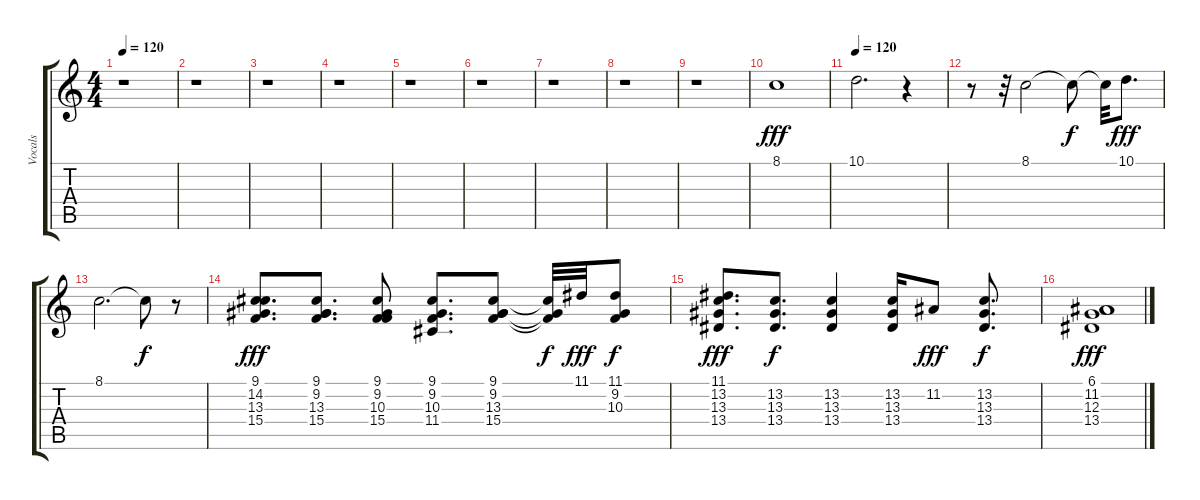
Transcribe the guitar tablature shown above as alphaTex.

\track ("Vocals" "Vocals") {instrument voiceoohs}
\staff {score tabs}
\tuning (E4 B3 G3 D3 A2 E2) {hide}
\ts (4 4)
\tempo 120
\clef g2
\ks c
r.1{dy f} |
r.1 |
r.1 |
r.1 |
r.1 |
r.1 |
r.1 |
r.1 |
r.1 |
8.1.1{dy fff} |
\tempo 120
10.1.2{d} r.4 |
r.8 r.32 8.1.2 8.1{t}.8{dy f} 8.1{t}.32 10.1.8{d dy fff} |
8.1.2{d} 8.1{t}.8{dy f} r.8 |
(9.1 14.2 13.3 15.4).8{d dy fff} (9.1 9.2 13.3 15.4).8{d} (9.1 9.2 10.3 15.4).8 (9.1 9.2 10.3 11.4).8{d} (9.1 9.2 13.3 15.4).8 (9.1{t} 13.3{t} 15.4{t}).32{dy f} 11.1.32{dy fff} (11.1 9.2 10.3).8{dy f} |
(11.1 13.2 13.3 13.4).8{d dy fff} (13.2 13.3 13.4).8{d dy f} (13.2 13.3 13.4).4 (13.2 13.3 13.4).16 11.2.8{dy fff} (13.2 13.3 13.4).8{d dy f} |
(6.1 11.2 12.3 13.4).1{dy fff}
